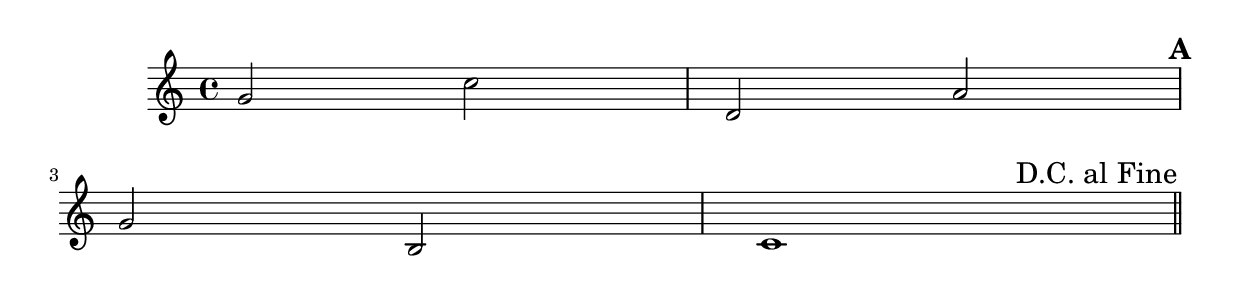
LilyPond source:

%% Do not edit this file; it is auto-generated from LSR http://lsr.dsi.unimi.it
%% This file is in the public domain.
\version "2.12.0"

\header {
  lsrtags = "text"

  texidoces = "
Las marcas se pueden imprimir al final de la línea actual, en vez de
al comienzo de la línea siguiente.  Esto es útil principalmente cuando
se tiene que añadir una marca al final de la partitura (donde no hay
línea siguiente).

En tales casos, el extremo derecho de la marca se tiene que alinear
con la última línea divisoria, como muestra la segunda línea de este
ejemplo.

"
  doctitlees = "Imprimir marcas al final de la línea o de la partitura"

  texidoc = "
Marks can be printed at the end of the current line, instead of the
beginning of the following line. This is particularly useful when a
mark has to be added at the end of a score -- when there is no next
line.

In such cases, the right end of the mark has to be aligned with the
final bar line, as demonstrated on the second line of this example. 

"
  doctitle = "Printing marks at the end of a line or a score"
} % begin verbatim

\relative c'' {  
  \override Score.RehearsalMark #'break-visibility = #begin-of-line-invisible
  g2 c
  d,2 a'
  \mark \default
  \break
  g2 b,
  c1 \bar "||"
  \override Score.RehearsalMark #'self-alignment-X = #RIGHT  
  \mark "D.C. al Fine"
}
